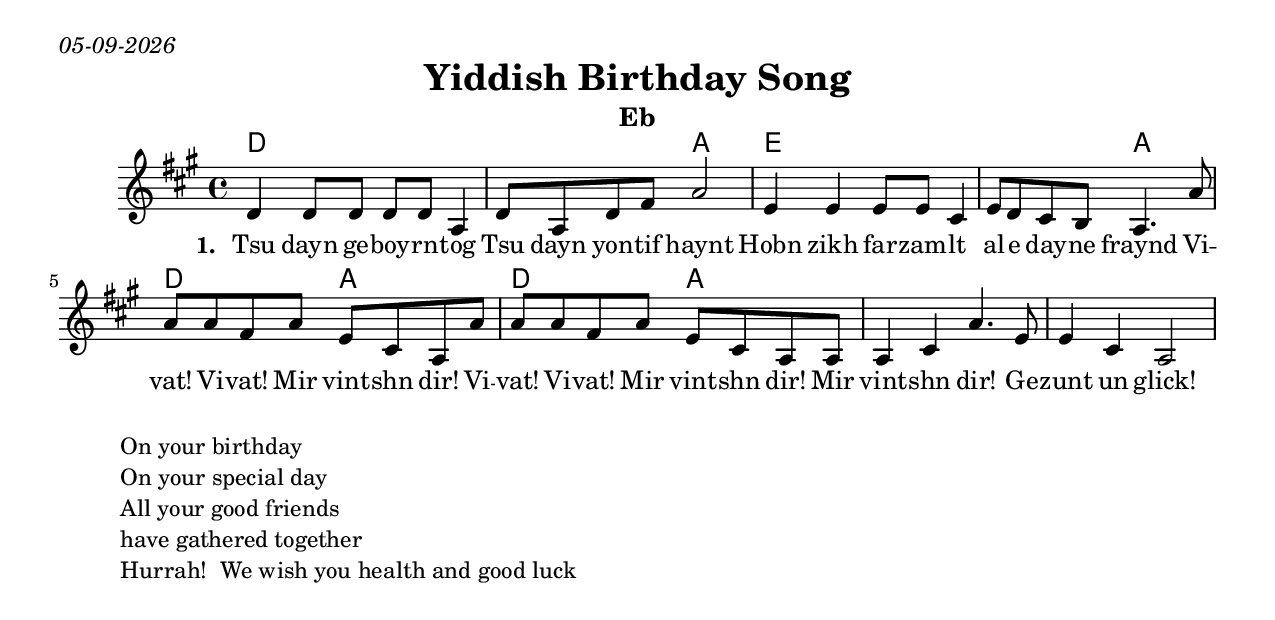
\version "2.18.0"
\include "english.ly"
\pointAndClickOff
\paper{
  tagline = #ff
  print-all-headers = ##t
  #(set-paper-size "letter")
}
date = #(strftime "%d-%m-%Y" (localtime (current-time)))

\markup{ \italic{ \date }  }

%\markup{ Got something to say? }

global = {
  \clef treble
  \key c \major
  \time 4/4
  \set Score.markFormatter = #format-mark-box-alphabet
}

%#################################### Melody ########################
%melody =  \transpose c d \relative c {  %transpose for clarinet
melody = \relative c {
  \global
   f4 f8 f f f c4
   f8 c f a c2
   g4 g g8 g e4|
   g8 f e d c4. c'8

   c8 c a c g e c c'
   c8 c a c g e c c
   c4 e c'4. g8
   g4 e c2
  }

%################################# Lyrics #####################
\addlyrics{ \set stanza = #"1. "
Tsu dayn ge -- boy -- rn -- tog
Tsu dayn yon -- tif haynt
Hobn zikh far -- zam -- lt al -- e day -- ne fraynd
Vi -- vat! Vi -- vat! Mir vint -- shn dir!
Vi -- vat! Vi -- vat! Mir vint -- shn dir!
Mir vint -- shn dir!
Ge -- zunt un glick!
}
%################################# Chords #######################
harmonies = \chordmode {
 f2*3 c2
 g2*3 c2
  f2 c2
  f2 c2 *5

}

\score {\transpose c a
  <<
    \new ChordNames {
      \set chordChanges = ##f
      \harmonies
    }
    \new Staff   \melody
  >>
  \header{
    title= "Yiddish Birthday Song"
    subtitle=""
    composer= ""
    instrument = "Eb"
    arranger= ""
  }
  \layout{indent = 1.0\cm}
  \midi {
    \tempo 4 = 120

    % \midi { }
  }
}

% more verses:
\markup{}
\markup {
  \fill-line {
    \hspace #0.1 % distance from left margin
    \column {
      \line {
	\column {
	  ""
"On your birthday"
"On your special day"
"All your good friends"
"have gathered together"
"Hurrah!  We wish you health and good luck"
	}
      }
      \hspace #0.2 % vertical distance between verses
      \line {
	\column {
	 ""
	}
      }
    }
    \hspace #0.1  % horiz. distance between columns
    \column {
      \line {
	\column {
	  ""
	}
      }
      \hspace #0.2 % distance between verses
      \line {
	\column {
	 ""
	}
      }
    }
    \hspace #0.1 % distance to right margin
  }
}

%}
